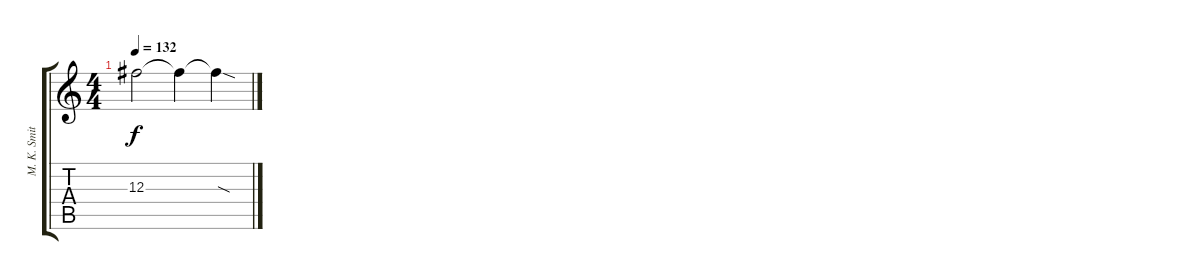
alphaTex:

\track ("M. K. Smith (solo2)" "M. K. Smit") {instrument overdrivenguitar}
\staff {score tabs}
\tuning (Eb4 Bb3 Gb3 Db3 Ab2 Eb2) {hide}
\ts (4 4)
\tempo 132
\clef g2
\ks c
12.3{t}.2{dy f} 12.3{t}.4 12.3{sod t}.4
